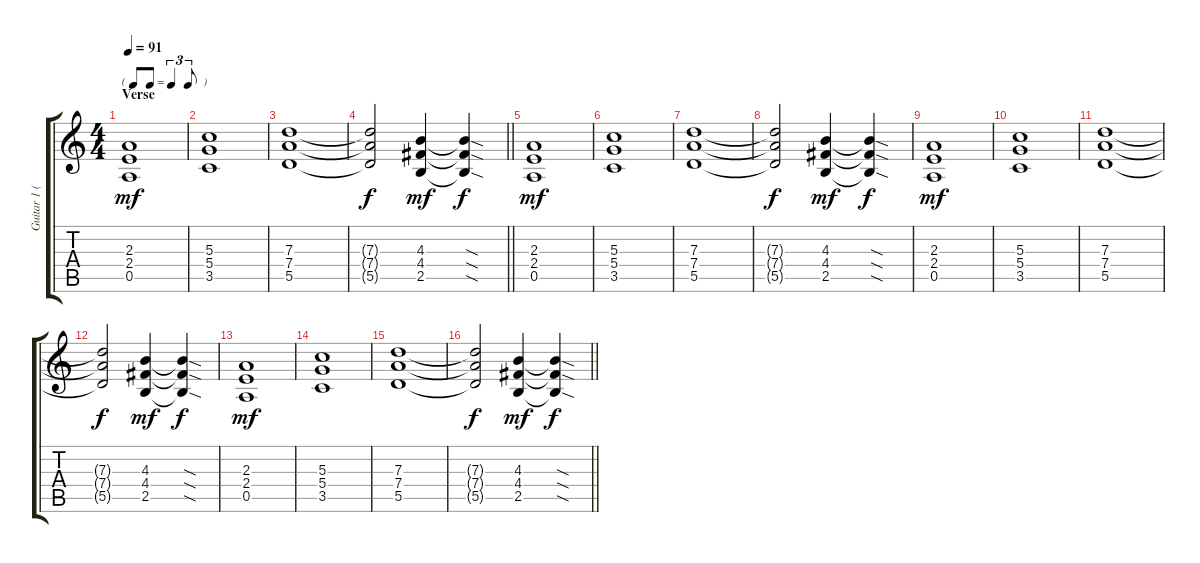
\track ("Guitar 1 (Dist)" "Guitar 1 (") {instrument distortionguitar}
\staff {score tabs}
\tuning (E4 B3 G3 D3 A2 E2) {hide}
\ts (4 4)
\tf triplet8th
\section ("" "Verse")
\tempo 91
\clef g2
\ks c
(2.3 2.4 0.5).1{dy mf} |
(5.3 5.4 3.5).1 |
(7.3 7.4 5.5).1 |
\barLineRight lightlight
(7.3{t} 7.4{t} 5.5{t}).2{dy f} (4.3 4.4 2.5).4{dy mf} (4.3{sod t} 4.4{sod t} 2.5{sod t}).4{dy f} |
(2.3 2.4 0.5).1{dy mf} |
(5.3 5.4 3.5).1 |
(7.3 7.4 5.5).1 |
(7.3{t} 7.4{t} 5.5{t}).2{dy f} (4.3 4.4 2.5).4{dy mf} (4.3{sod t} 4.4{sod t} 2.5{sod t}).4{dy f} |
(2.3 2.4 0.5).1{dy mf} |
(5.3 5.4 3.5).1 |
(7.3 7.4 5.5).1 |
(7.3{t} 7.4{t} 5.5{t}).2{dy f} (4.3 4.4 2.5).4{dy mf} (4.3{sod t} 4.4{sod t} 2.5{sod t}).4{dy f} |
(2.3 2.4 0.5).1{dy mf} |
(5.3 5.4 3.5).1 |
(7.3 7.4 5.5).1 |
\barLineRight lightlight
(7.3{t} 7.4{t} 5.5{t}).2{dy f} (4.3 4.4 2.5).4{dy mf} (4.3{sod t} 4.4{sod t} 2.5{sod t}).4{dy f}
